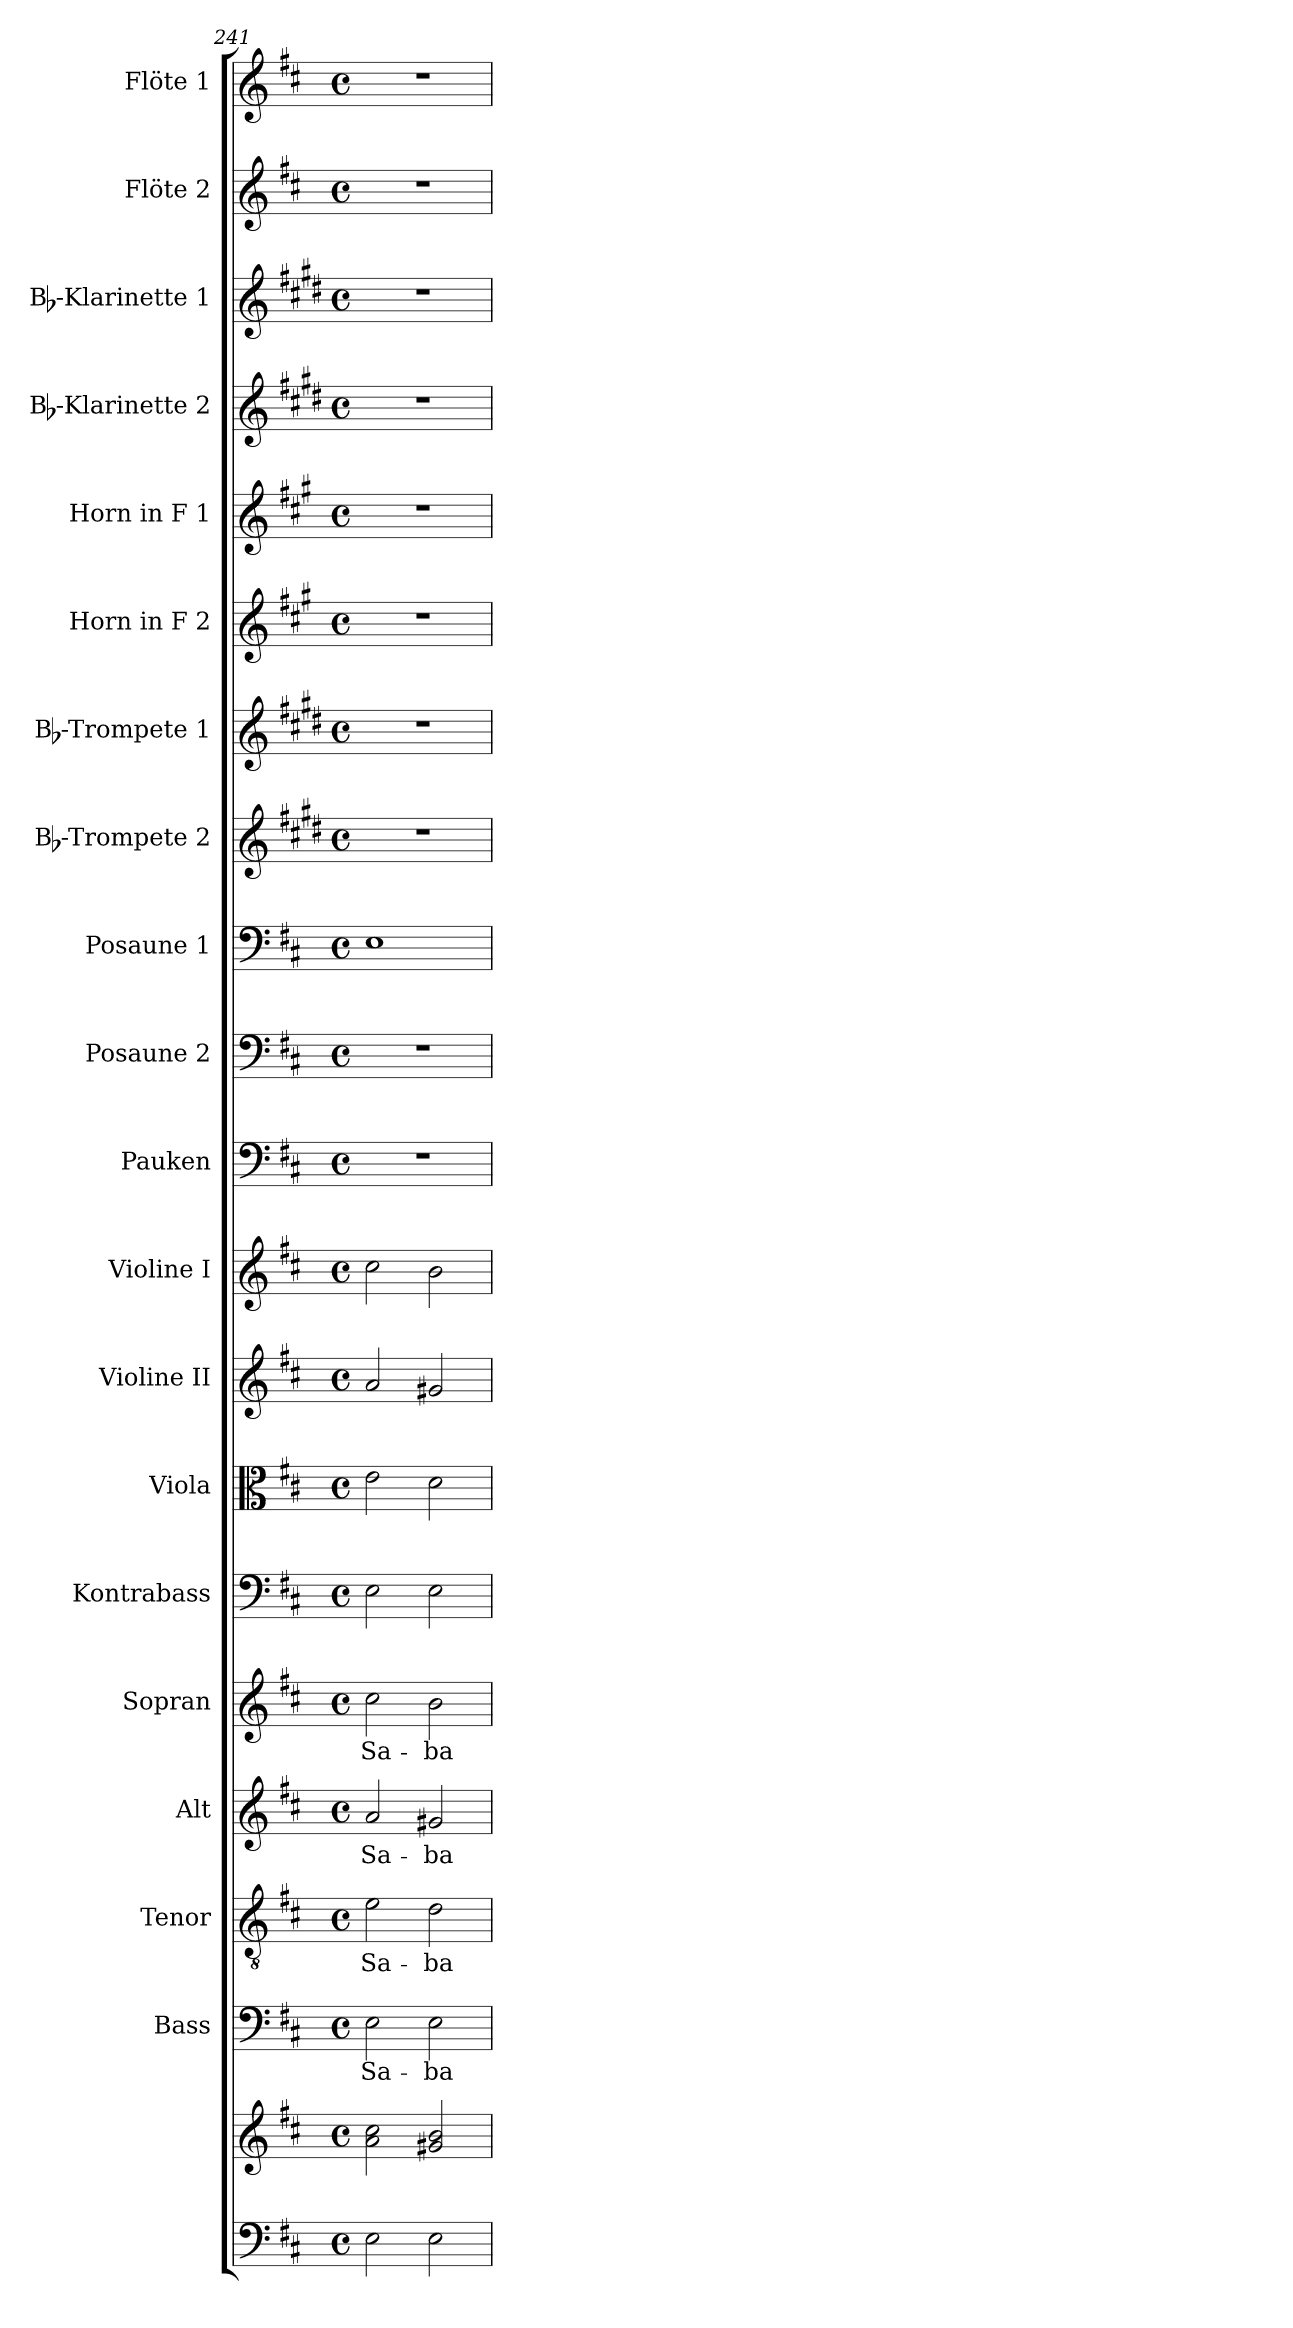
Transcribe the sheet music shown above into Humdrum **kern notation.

**kern	**kern	**kern	**text	**kern	**text	**kern	**text	**kern	**text	**kern	**kern	**kern	**kern	**kern	**kern	**kern	**kern	**kern	**kern	**kern	**kern	**kern	**kern	**kern
*part20	*part20	*part19	*part19	*part18	*part18	*part17	*part17	*part16	*part16	*part15	*part14	*part13	*part12	*part11	*part10	*part9	*part8	*part7	*part6	*part5	*part4	*part3	*part2	*part1
*staff21	*staff20	*staff19	*staff19	*staff18	*staff18	*staff17	*staff17	*staff16	*staff16	*staff15	*staff14	*staff13	*staff12	*staff11	*staff10	*staff9	*staff8	*staff7	*staff6	*staff5	*staff4	*staff3	*staff2	*staff1
*	*	*I"Bass	*	*I"Tenor	*	*I"Alt	*	*I"Sopran	*	*I"Kontrabass	*I"Viola	*I"Violine II	*I"Violine I	*I"Pauken	*I"Posaune 2	*I"Posaune 1	*I"Bb-Trompete 2	*I"Bb-Trompete 1	*I"Horn in F 2	*I"Horn in F 1	*I"Bb-Klarinette 2	*I"Bb-Klarinette 1	*I"Flöte 2	*I"Flöte 1
*	*	*I'B.	*	*I'T.	*	*I'A.	*	*I'S.	*	*I'Kb.	*I'Vla.	*I'Vl. II	*I'Vl. I	*I'Pk.	*I'Pos. 2	*I'Pos. 1	*I'Bb Trp. 2	*I'Bb Trp. 1	*	*	*I'Bb Kl. 2	*I'Bb Kl. 1	*I'Fl. 2	*I'Fl. 1
*clefF4	*clefG2	*clefF4	*	*clefGv2	*	*clefG2	*	*clefG2	*	*clefF4	*clefC3	*clefG2	*clefG2	*clefF4	*clefF4	*clefF4	*clefG2	*clefG2	*clefG2	*clefG2	*clefG2	*clefG2	*clefG2	*clefG2
*	*	*	*	*	*	*	*	*	*	*ITrd7c12	*	*	*	*	*	*	*ITrd1c2	*ITrd1c2	*ITrd4c7	*ITrd4c7	*ITrd1c2	*ITrd1c2	*	*
*k[f#c#]	*k[f#c#]	*k[f#c#]	*	*k[f#c#]	*	*k[f#c#]	*	*k[f#c#]	*	*k[f#c#]	*k[f#c#]	*k[f#c#]	*k[f#c#]	*k[f#c#]	*k[f#c#]	*k[f#c#]	*k[f#c#]	*k[f#c#]	*k[f#c#]	*k[f#c#]	*k[f#c#]	*k[f#c#]	*k[f#c#]	*k[f#c#]
*D:	*D:	*D:	*	*D:	*	*D:	*	*D:	*	*D:	*D:	*D:	*D:	*D:	*D:	*D:	*D:	*D:	*D:	*D:	*D:	*D:	*D:	*D:
*M4/4	*M4/4	*M4/4	*	*M4/4	*	*M4/4	*	*M4/4	*	*M4/4	*M4/4	*M4/4	*M4/4	*M4/4	*M4/4	*M4/4	*M4/4	*M4/4	*M4/4	*M4/4	*M4/4	*M4/4	*M4/4	*M4/4
*met(c)	*met(c)	*met(c)	*	*met(c)	*	*met(c)	*	*met(c)	*	*met(c)	*met(c)	*met(c)	*met(c)	*met(c)	*met(c)	*met(c)	*met(c)	*met(c)	*met(c)	*met(c)	*met(c)	*met(c)	*met(c)	*met(c)
=241	=241	=241	=241	=241	=241	=241	=241	=241	=241	=241	=241	=241	=241	=241	=241	=241	=241	=241	=241	=241	=241	=241	=241	=241
!	!	!	!LO:LY:b	!	!LO:LY:b	!	!LO:LY:b	!	!LO:LY:b	!	!	!	!	!	!	!	!	!	!	!	!	!	!	!
2E\	2a\ 2cc#\	2E\	Sa-	2e\	Sa-	2a/	Sa-	2cc#\	Sa-	2EE\	2e\	2a/	2cc#\	1r	1r	1E	1r	1r	1r	1r	1r	1r	1r	1r
!	!	!	!LO:LY:b	!	!LO:LY:b	!	!LO:LY:b	!	!LO:LY:b	!	!	!	!	!	!	!	!	!	!	!	!	!	!	!
2E\	2g#X/ 2b/	2E\	-ba-	2d\	-ba-	2g#X/	-ba-	2b\	-ba-	2EE\	2d\	2g#X/	2b\	.	.	.	.	.	.	.	.	.	.	.
=	=	=	=	=	=	=	=	=	=	=	=	=	=	=	=	=	=	=	=	=	=	=	=	=
*-	*-	*-	*-	*-	*-	*-	*-	*-	*-	*-	*-	*-	*-	*-	*-	*-	*-	*-	*-	*-	*-	*-	*-	*-
